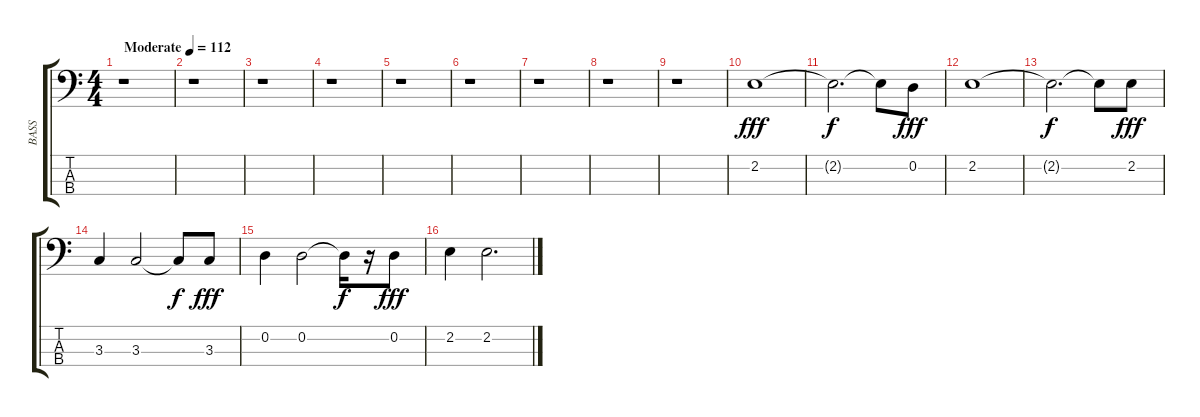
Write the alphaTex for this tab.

\track ("BASS" "BASS") {instrument electricbassfinger}
\staff {score tabs}
\tuning (G2 D2 A1 E1) {hide}
\ts (4 4)
\tempo (112 "Moderate")
\clef f4
\ks c
r.1{dy fff instrument electricbassfinger} |
r.1 |
r.1 |
r.1 |
r.1 |
r.1 |
r.1 |
r.1 |
r.1 |
2.2.1 |
2.2{t}.2{d dy f} 2.2{t}.8 0.2.8{dy fff} |
2.2.1 |
2.2{t}.2{d dy f} 2.2{t}.8 2.2.8{dy fff} |
3.3.4 3.3.2 3.3{t}.8{dy f} 3.3.8{dy fff} |
0.2.4 0.2.2 0.2{t}.16{dy f} r.16 0.2.8{dy fff} |
2.2.4 2.2.2{d}
